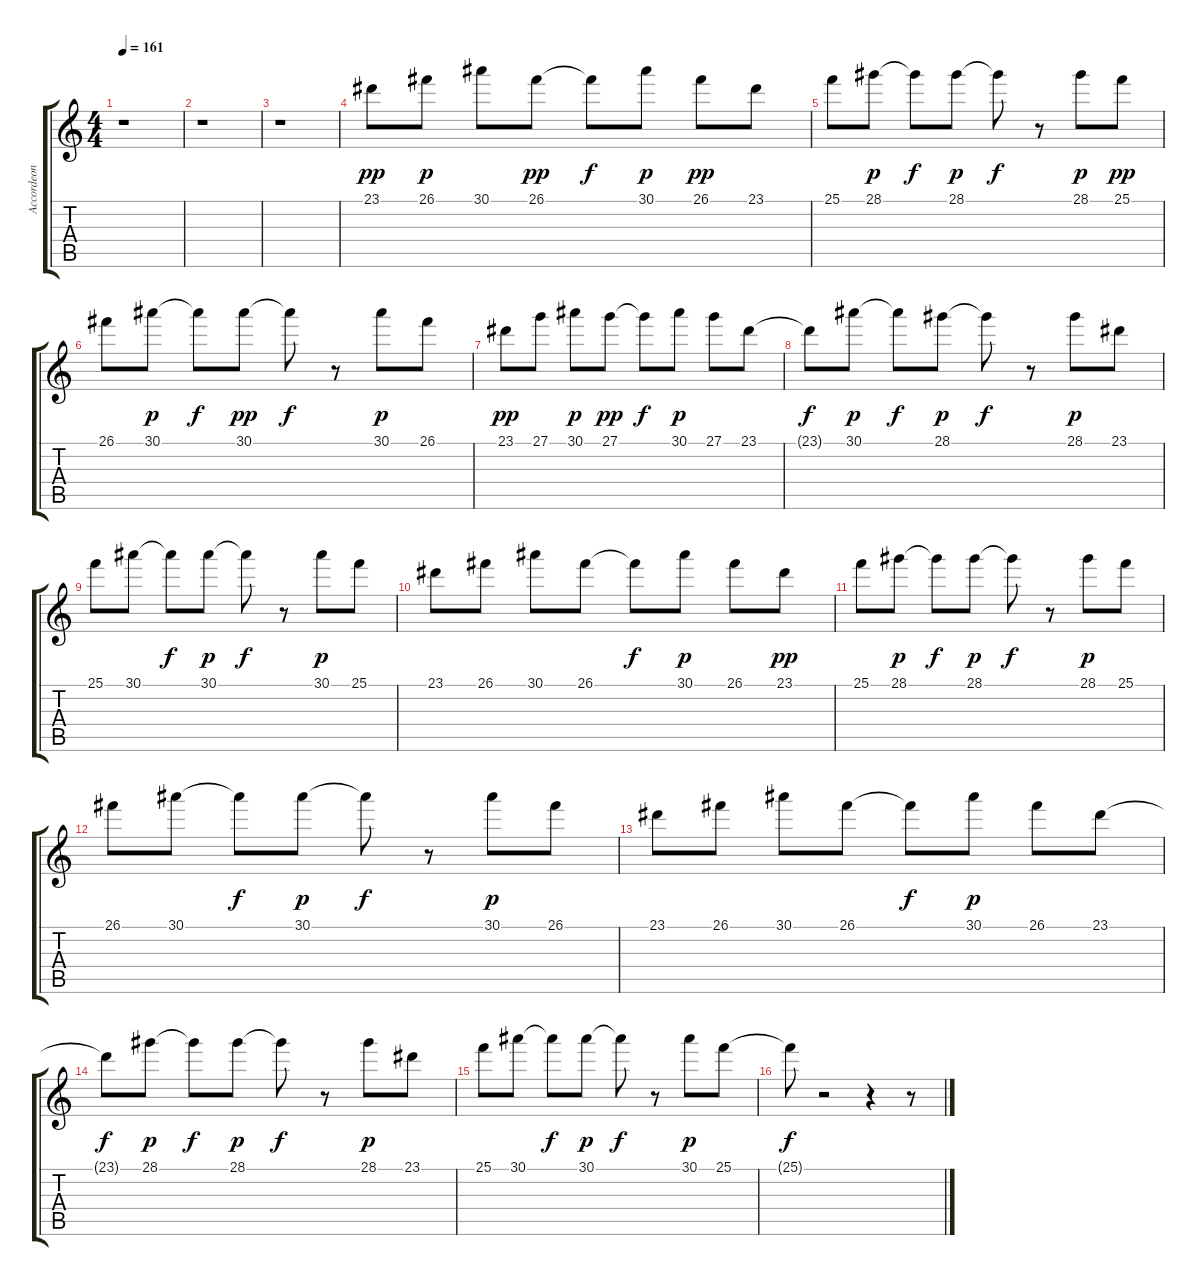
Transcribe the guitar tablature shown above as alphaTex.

\track ("Accordeon" "Accordeon") {instrument fx5brightness}
\staff {score tabs}
\tuning (E4 B3 G3 D3 A2 E2) {hide}
\ts (4 4)
\tempo 161
\clef g2
\ks c
r.1{dy f} |
r.1 |
r.1 |
23.1.8{dy pp} 26.1.8{dy p balance 3} 30.1.8{balance 3} 26.1.8{dy pp balance 3} 26.1{t}.8{dy f balance 3} 30.1.8{dy p balance 3} 26.1.8{dy pp balance 3} 23.1.8{balance 3} |
25.1.8{balance 3} 28.1.8{dy p balance 3} 28.1{t}.8{dy f balance 3} 28.1.8{dy p balance 3} 28.1{t}.8{dy f balance 3} r.8{balance 3} 28.1.8{dy p balance 3} 25.1.8{dy pp balance 3} |
26.1.8{balance 2} 30.1.8{dy p balance 2} 30.1{t}.8{dy f balance 2} 30.1.8{dy pp balance 2} 30.1{t}.8{dy f balance 2} r.8{balance 2} 30.1.8{dy p balance 2} 26.1.8{balance 2} |
23.1.8{dy pp balance 2} 27.1.8{balance 2} 30.1.8{dy p} 27.1.8{dy pp} 27.1{t}.8{dy f} 30.1.8{dy p} 27.1.8 23.1.8 |
23.1{t}.8{dy f} 30.1.8{dy p} 30.1{t}.8{dy f} 28.1.8{dy p} 28.1{t}.8{dy f} r.8 28.1.8{dy p} 23.1.8 |
25.1.8 30.1.8 30.1{t}.8{dy f} 30.1.8{dy p} 30.1{t}.8{dy f} r.8 30.1.8{dy p} 25.1.8 |
23.1.8 26.1.8 30.1.8 26.1.8 26.1{t}.8{dy f} 30.1.8{dy p} 26.1.8 23.1.8{dy pp} |
25.1.8 28.1.8{dy p} 28.1{t}.8{dy f} 28.1.8{dy p} 28.1{t}.8{dy f} r.8 28.1.8{dy p} 25.1.8 |
26.1.8 30.1.8 30.1{t}.8{dy f} 30.1.8{dy p} 30.1{t}.8{dy f} r.8 30.1.8{dy p} 26.1.8 |
23.1.8 26.1.8 30.1.8 26.1.8 26.1{t}.8{dy f} 30.1.8{dy p} 26.1.8 23.1.8 |
23.1{t}.8{dy f} 28.1.8{dy p} 28.1{t}.8{dy f} 28.1.8{dy p} 28.1{t}.8{dy f} r.8 28.1.8{dy p} 23.1.8 |
25.1.8 30.1.8 30.1{t}.8{dy f} 30.1.8{dy p} 30.1{t}.8{dy f} r.8 30.1.8{dy p} 25.1.8 |
25.1{t}.8{dy f} r.2 r.4 r.8
